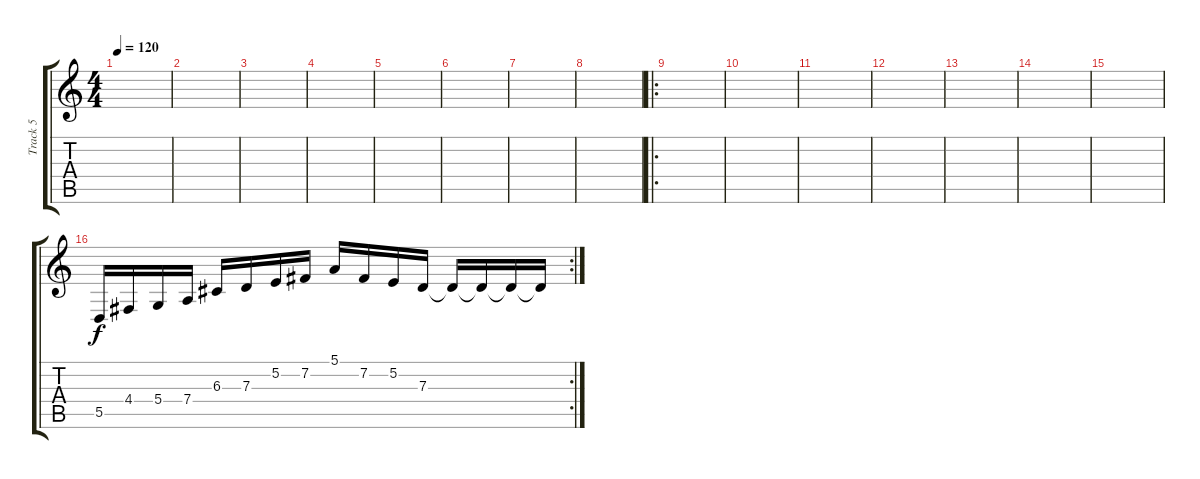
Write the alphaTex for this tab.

\track ("Track 5" "Track 5") {instrument lead2sawtooth}
\staff {score tabs}
\tuning (E4 B3 G3 D3 A2 E2) {hide}
\ts (4 4)
\tempo 120
\clef g2
\ks c
|
|
|
|
|
|
|
|
\ro
|
|
|
|
|
|
|
\rc 2
5.5.16{volume 9} 4.4.16 5.4.16 7.4.16 6.3.16 7.3.16 5.2.16 7.2.16 5.1.16 7.2.16 5.2.16 7.3.16 7.3{t}.16 7.3{t}.16 7.3{t}.16 7.3{t}.16
